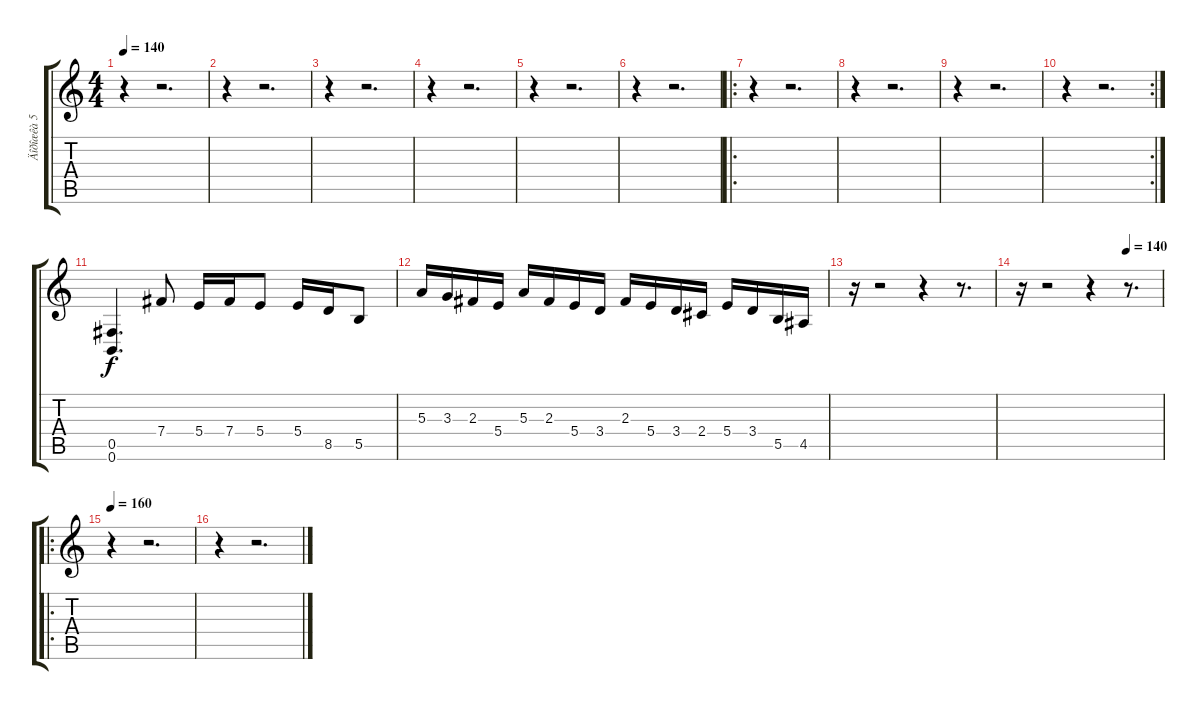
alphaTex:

\track ("Äîðîæêà 5" "Äîðîæêà 5") {instrument overdrivenguitar}
\staff {score tabs}
\tuning (Db4 Ab3 E3 B2 Gb2 B1) {hide}
\ts (4 4)
\tempo 140
\clef g2
\ks c
r.4{dy f} r.2{d} |
r.4 r.2{d} |
r.4 r.2{d} |
r.4 r.2{d} |
r.4 r.2{d} |
r.4 r.2{d} |
\ro
r.4 r.2{d} |
r.4 r.2{d} |
r.4 r.2{d} |
\rc 2
r.4 r.2{d} |
(0.5 0.6).4{d} 7.4.8 5.4.16 7.4.16 5.4.8 5.4.16 8.5.16 5.5.8 |
5.3.16 3.3.16 2.3.16 5.4.16 5.3.16 2.3.16 5.4.16 3.4.16 2.3.16 5.4.16 3.4.16 2.4.16 5.4.16 3.4.16 5.5.16 4.5.16 |
r.16 r.2 r.4 r.8{d} |
\tempo (140 0.75)
r.16 r.2 r.4 r.8{d} |
\ro
\tempo 160
r.4 r.2{d} |
r.4 r.2{d}
